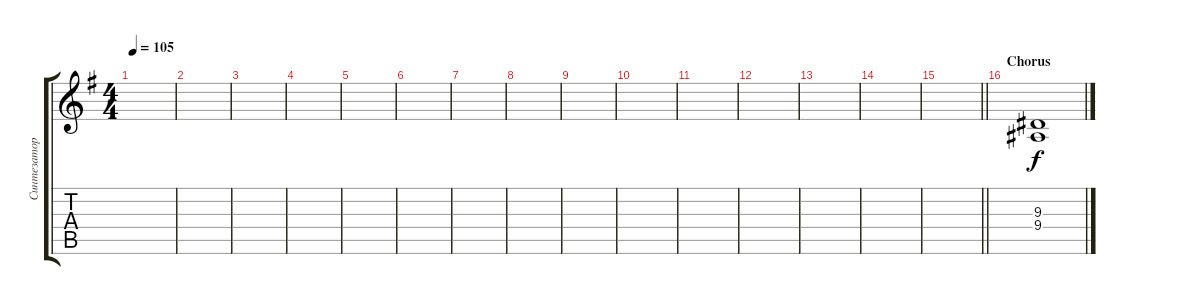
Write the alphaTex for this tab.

\track ("Синтезатор" "Синтезатор") {instrument stringensemble1}
\staff {score tabs}
\tuning (Eb4 Bb3 Gb3 Db3 Ab2 Eb2) {hide}
\ts (4 4)
\tempo 105
\clef g2
\ks eminor
|
|
|
|
|
|
|
|
|
|
|
|
|
|
\barLineRight lightlight
|
\section ("" "Chorus")
(9.3 9.4).1
